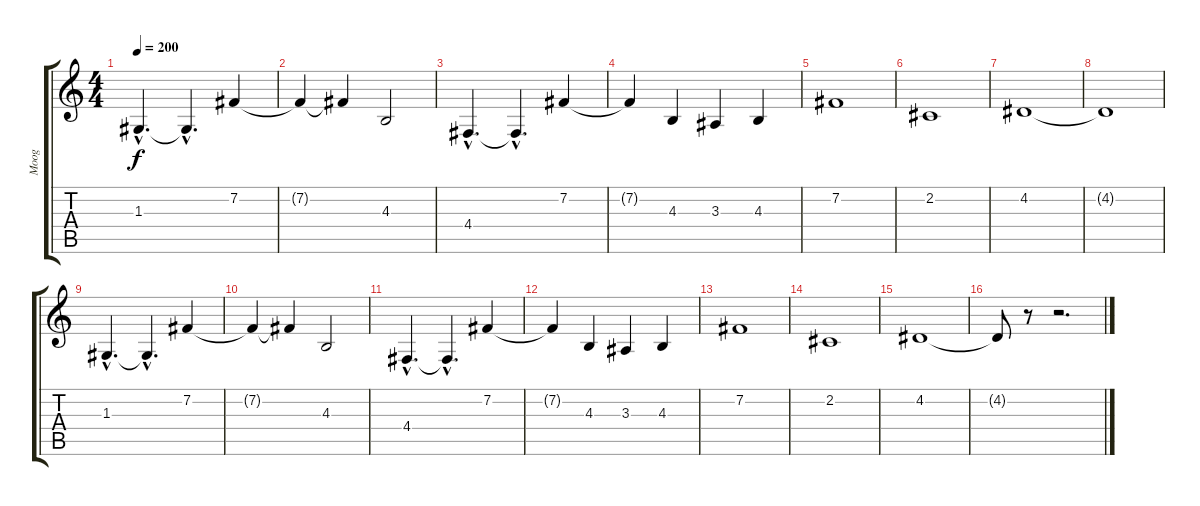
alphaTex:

\track ("Moog" "Moog") {instrument lead1square}
\staff {score tabs}
\tuning (E4 B3 G3 D3 A2 E2) {hide}
\ts (4 4)
\tempo 200
\clef g2
\ks c
1.3{hac}.4{d dy f} 1.3{hac t}.4{d} 7.2.4 |
7.2{t}.4 7.2{t}.4 4.3.2 |
4.4{hac}.4{d} 4.4{hac t}.4{d} 7.2.4 |
7.2{t}.4 4.3.4 3.3.4 4.3.4 |
7.2.1 |
2.2.1 |
4.2.1 |
4.2{t}.1 |
1.3{hac}.4{d} 1.3{hac t}.4{d} 7.2.4 |
7.2{t}.4 7.2{t}.4 4.3.2 |
4.4{hac}.4{d} 4.4{hac t}.4{d} 7.2.4 |
7.2{t}.4 4.3.4 3.3.4 4.3.4 |
7.2.1 |
2.2.1 |
4.2.1 |
4.2{t}.8 r.8 r.2{d}
